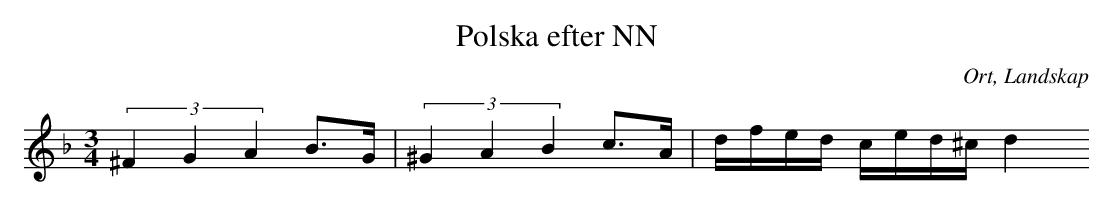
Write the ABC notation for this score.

X:1
T:Polska efter NN
O:Ort, Landskap
M:3/4
L:1/8
K:Dm
(3^F2G2A2 B>G|(3^G2A2B2 c>A|d/f/e/d/ c/e/d/^c/ d2
